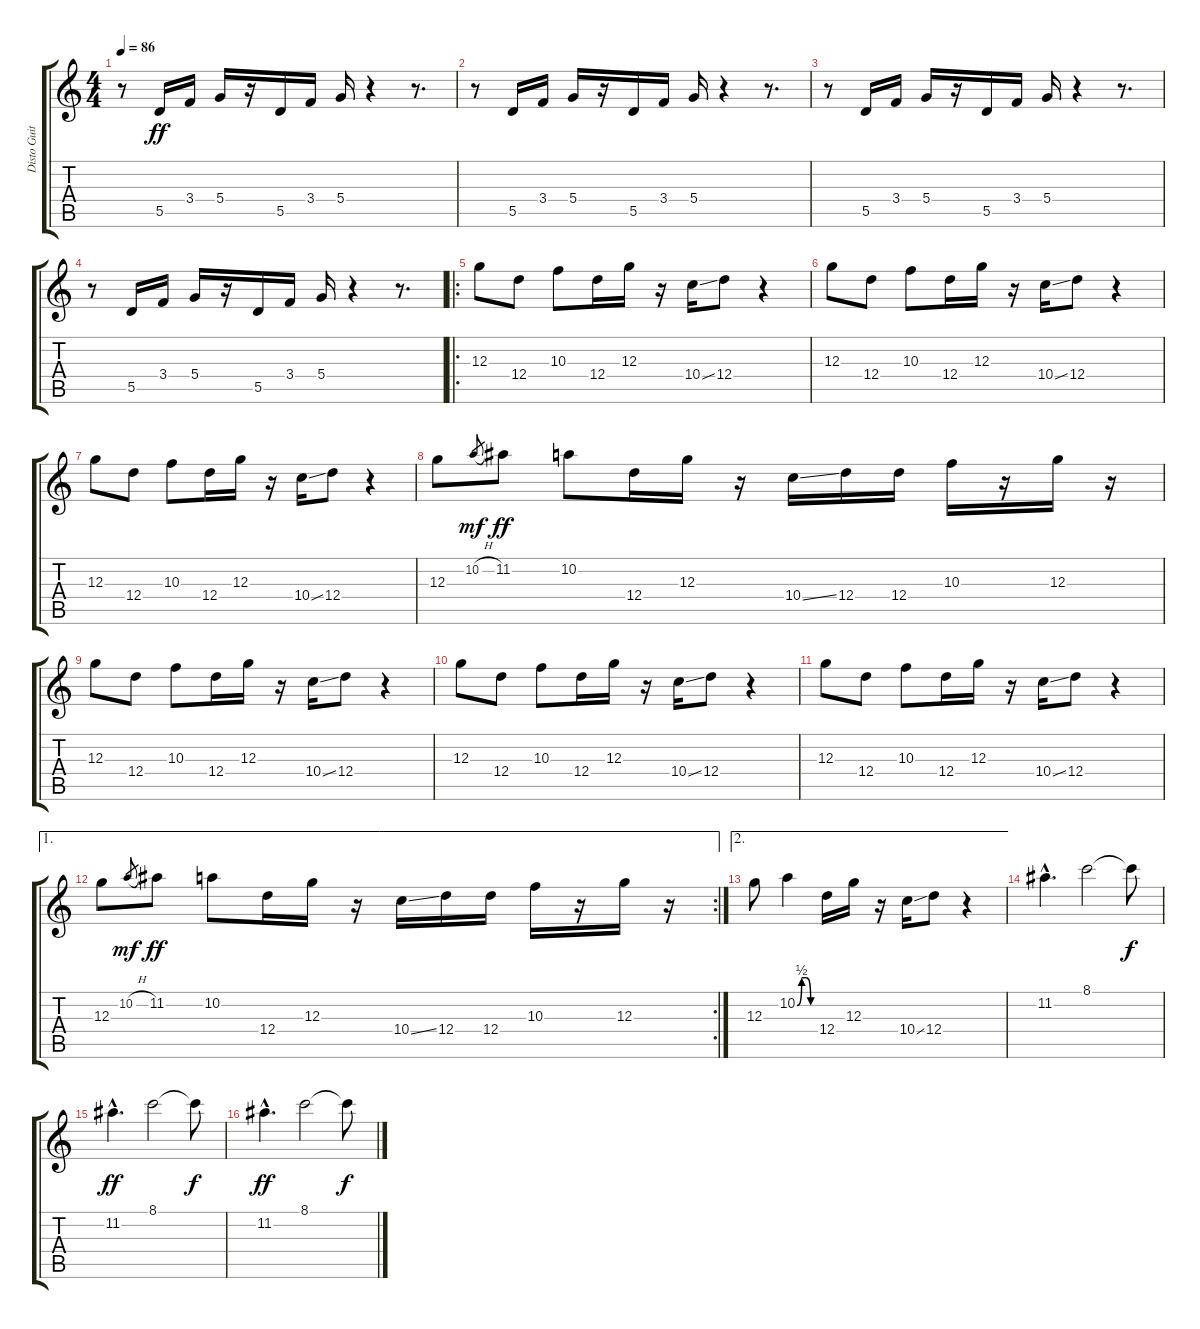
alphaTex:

\track ("Disto Guitar" "Disto Guit") {instrument distortionguitar}
\staff {score tabs}
\tuning (E4 B3 G3 D3 A2 E2) {hide}
\ts (4 4)
\tempo 86
\clef g2
\ks c
r.8{dy ff volume 11} 5.5.16 3.4.16 5.4.16 r.16 5.5.16 3.4.16 5.4.16 r.4 r.8{d} |
r.8{volume 11} 5.5.16 3.4.16 5.4.16 r.16 5.5.16 3.4.16 5.4.16 r.4 r.8{d} |
r.8{volume 11} 5.5.16 3.4.16 5.4.16 r.16 5.5.16 3.4.16 5.4.16 r.4 r.8{d} |
r.8{volume 11} 5.5.16 3.4.16 5.4.16 r.16 5.5.16 3.4.16 5.4.16 r.4 r.8{d} |
\ro
12.3.8{volume 10 balance 13} 12.4.8 10.3.8 12.4.16 12.3.16 r.16 10.4{ss}.16 12.4.8 r.4 |
12.3.8{volume 10 balance 13} 12.4.8 10.3.8 12.4.16 12.3.16 r.16 10.4{ss}.16 12.4.8 r.4 |
12.3.8{volume 10 balance 13} 12.4.8 10.3.8 12.4.16 12.3.16 r.16 10.4{ss}.16 12.4.8 r.4 |
12.3.8 10.2{h}.8{gr dy mf} 11.2.8{dy ff} 10.2.8 12.4.16 12.3.16 r.16 10.4{ss}.16 12.4.16 12.4.16 10.3.16 r.16 12.3.16 r.16 |
12.3.8{volume 10 balance 13} 12.4.8 10.3.8 12.4.16 12.3.16 r.16 10.4{ss}.16 12.4.8 r.4 |
12.3.8{volume 10 balance 13} 12.4.8 10.3.8 12.4.16 12.3.16 r.16 10.4{ss}.16 12.4.8 r.4 |
12.3.8{volume 10 balance 13} 12.4.8 10.3.8 12.4.16 12.3.16 r.16 10.4{ss}.16 12.4.8 r.4 |
\ae 1
\rc 2
12.3.8 10.2{h}.8{gr dy mf} 11.2.8{dy ff} 10.2.8 12.4.16 12.3.16 r.16 10.4{ss}.16 12.4.16 12.4.16 10.3.16 r.16 12.3.16 r.16 |
\ae 2
12.3.8 10.2{be (custom 0 0 15 2 30 2 45 0 60 0)}.4 12.4.16 12.3.16 r.16 10.4{ss}.16 12.4.8 r.4 |
11.2{hac}.4{d} 8.1.2 8.1{t}.8{dy f} |
11.2{hac}.4{d dy ff} 8.1.2 8.1{t}.8{dy f} |
11.2{hac}.4{d dy ff} 8.1.2 8.1{t}.8{dy f}
